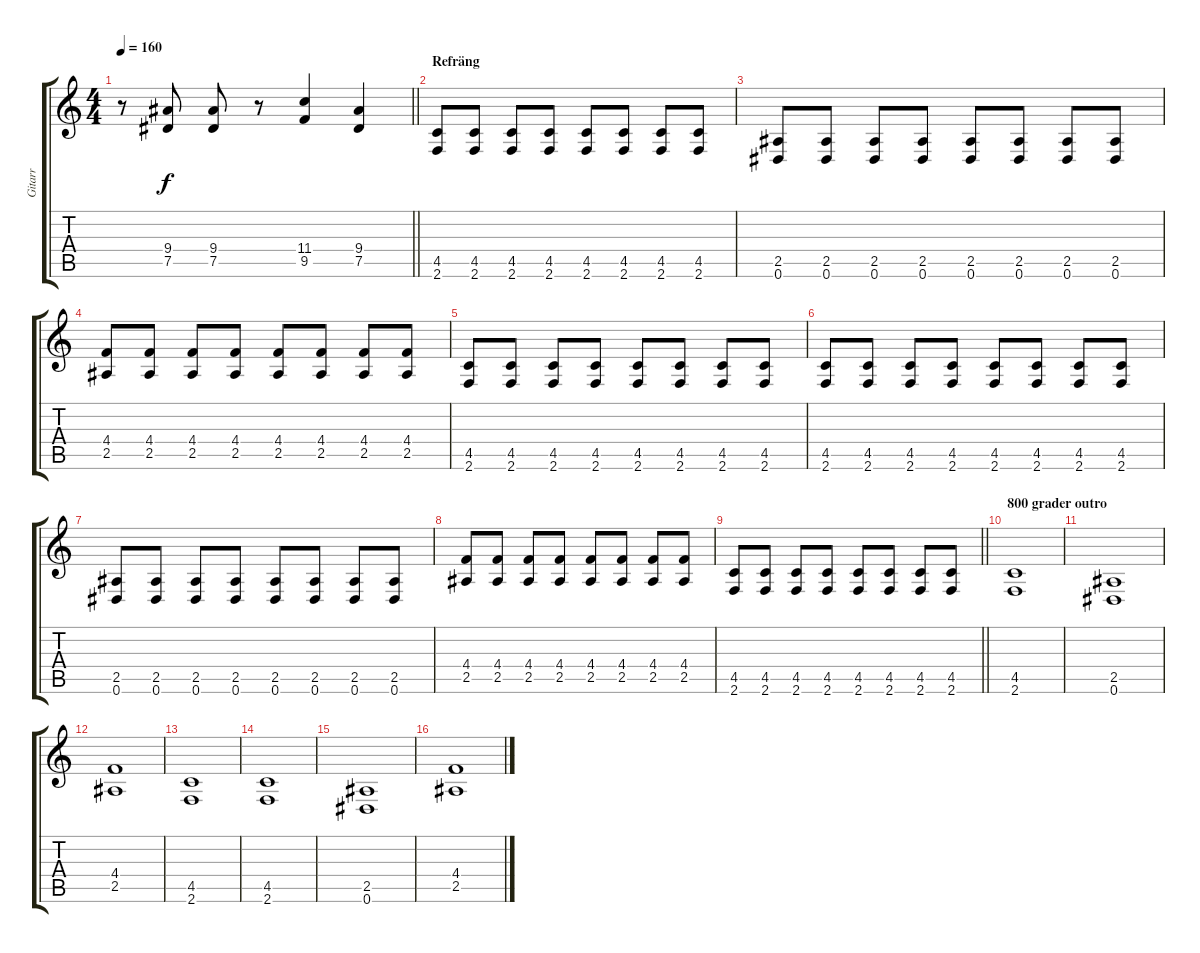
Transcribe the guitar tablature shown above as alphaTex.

\track ("Gitarr" "Gitarr") {instrument overdrivenguitar}
\staff {score tabs}
\tuning (Eb4 Bb3 Gb3 Db3 Ab2 Eb2) {hide}
\ts (4 4)
\tempo 160
\clef g2
\barLineRight lightlight
\ks c
r.8{dy f} (9.4 7.5).8 (9.4 7.5).8 r.8 (11.4 9.5).4 (9.4 7.5).4 |
\section ("" "Refräng")
(4.5 2.6).8 (4.5 2.6).8 (4.5 2.6).8 (4.5 2.6).8 (4.5 2.6).8 (4.5 2.6).8 (4.5 2.6).8 (4.5 2.6).8 |
(2.5 0.6).8 (2.5 0.6).8 (2.5 0.6).8 (2.5 0.6).8 (2.5 0.6).8 (2.5 0.6).8 (2.5 0.6).8 (2.5 0.6).8 |
(4.4 2.5).8 (4.4 2.5).8 (4.4 2.5).8 (4.4 2.5).8 (4.4 2.5).8 (4.4 2.5).8 (4.4 2.5).8 (4.4 2.5).8 |
(4.5 2.6).8 (4.5 2.6).8 (4.5 2.6).8 (4.5 2.6).8 (4.5 2.6).8 (4.5 2.6).8 (4.5 2.6).8 (4.5 2.6).8 |
(4.5 2.6).8 (4.5 2.6).8 (4.5 2.6).8 (4.5 2.6).8 (4.5 2.6).8 (4.5 2.6).8 (4.5 2.6).8 (4.5 2.6).8 |
(2.5 0.6).8 (2.5 0.6).8 (2.5 0.6).8 (2.5 0.6).8 (2.5 0.6).8 (2.5 0.6).8 (2.5 0.6).8 (2.5 0.6).8 |
(4.4 2.5).8 (4.4 2.5).8 (4.4 2.5).8 (4.4 2.5).8 (4.4 2.5).8 (4.4 2.5).8 (4.4 2.5).8 (4.4 2.5).8 |
\barLineRight lightlight
(4.5 2.6).8 (4.5 2.6).8 (4.5 2.6).8 (4.5 2.6).8 (4.5 2.6).8 (4.5 2.6).8 (4.5 2.6).8 (4.5 2.6).8 |
\section ("" "800 grader outro")
(4.5 2.6).1 |
(2.5 0.6).1 |
(4.4 2.5).1 |
(4.5 2.6).1 |
(4.5 2.6).1 |
(2.5 0.6).1 |
(4.4 2.5).1
